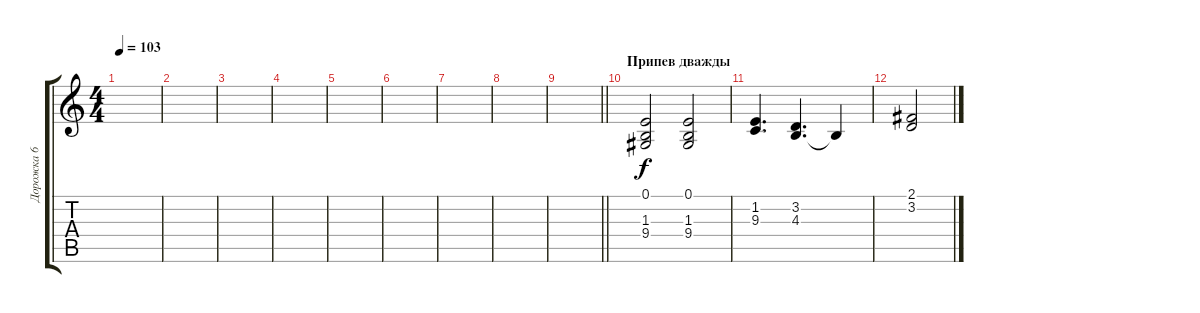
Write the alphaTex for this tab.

\track ("Дорожка 6" "Дорожка 6") {mute instrument choiraahs}
\staff {score tabs}
\tuning (E4 B3 G3 D3 A2 E2) {hide}
\ts (4 4)
\tempo 103
\clef g2
\ks c
|
|
|
|
|
|
|
|
\barLineRight lightlight
|
\section ("" "Припев дважды")
(0.1 1.3 9.4).2 (0.1 1.3 9.4).2 |
(1.2 9.3).4{d} (3.2 4.3).4{d} 4.3{t}.4 |
(2.1 3.2).2
